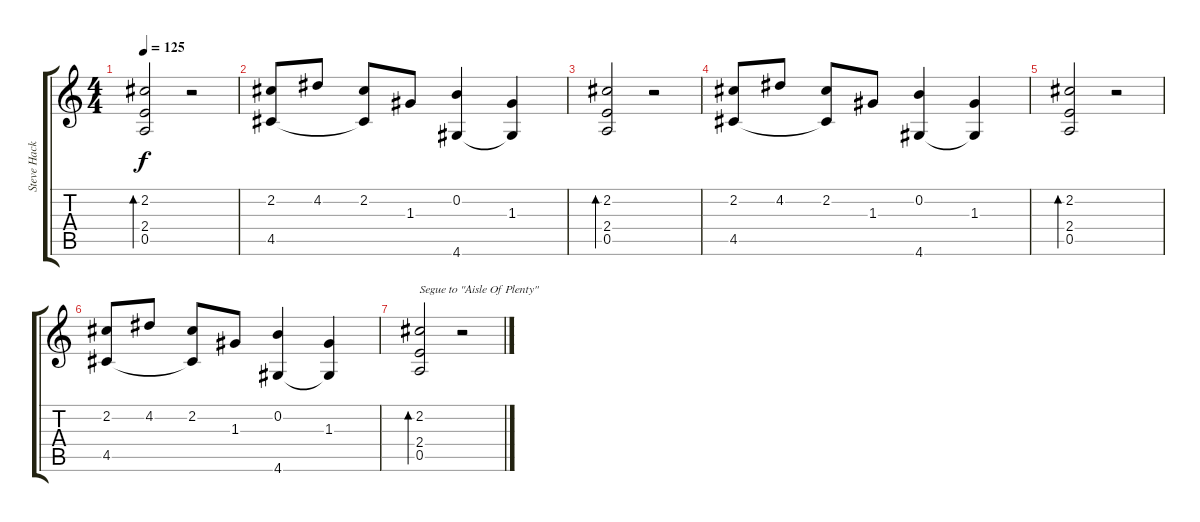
\track ("Steve Hackett (12-string guitar 2)" "Steve Hack") {instrument acousticguitarsteel}
\staff {score tabs}
\tuning (E4 B3 G3 D3 A2 E2) {hide}
\ts (4 4)
\tempo 125
\clef g2
\ks c
(2.2 2.4 0.5).2{bd 240 dy f} r.2 |
(2.2 4.5).8 4.2.8 (2.2 4.5{t}).8 1.3.8 (0.2 4.6).4 (1.3 4.6{t}).4 |
(2.2 2.4 0.5).2{bd 240} r.2 |
(2.2 4.5).8 4.2.8 (2.2 4.5{t}).8 1.3.8 (0.2 4.6).4 (1.3 4.6{t}).4 |
(2.2 2.4 0.5).2{bd 240} r.2 |
(2.2 4.5).8 4.2.8 (2.2 4.5{t}).8 1.3.8 (0.2 4.6).4 (1.3 4.6{t}).4 |
(2.2 2.4 0.5).2{bd 240 txt "Segue to \"Aisle Of Plenty\""} r.2
